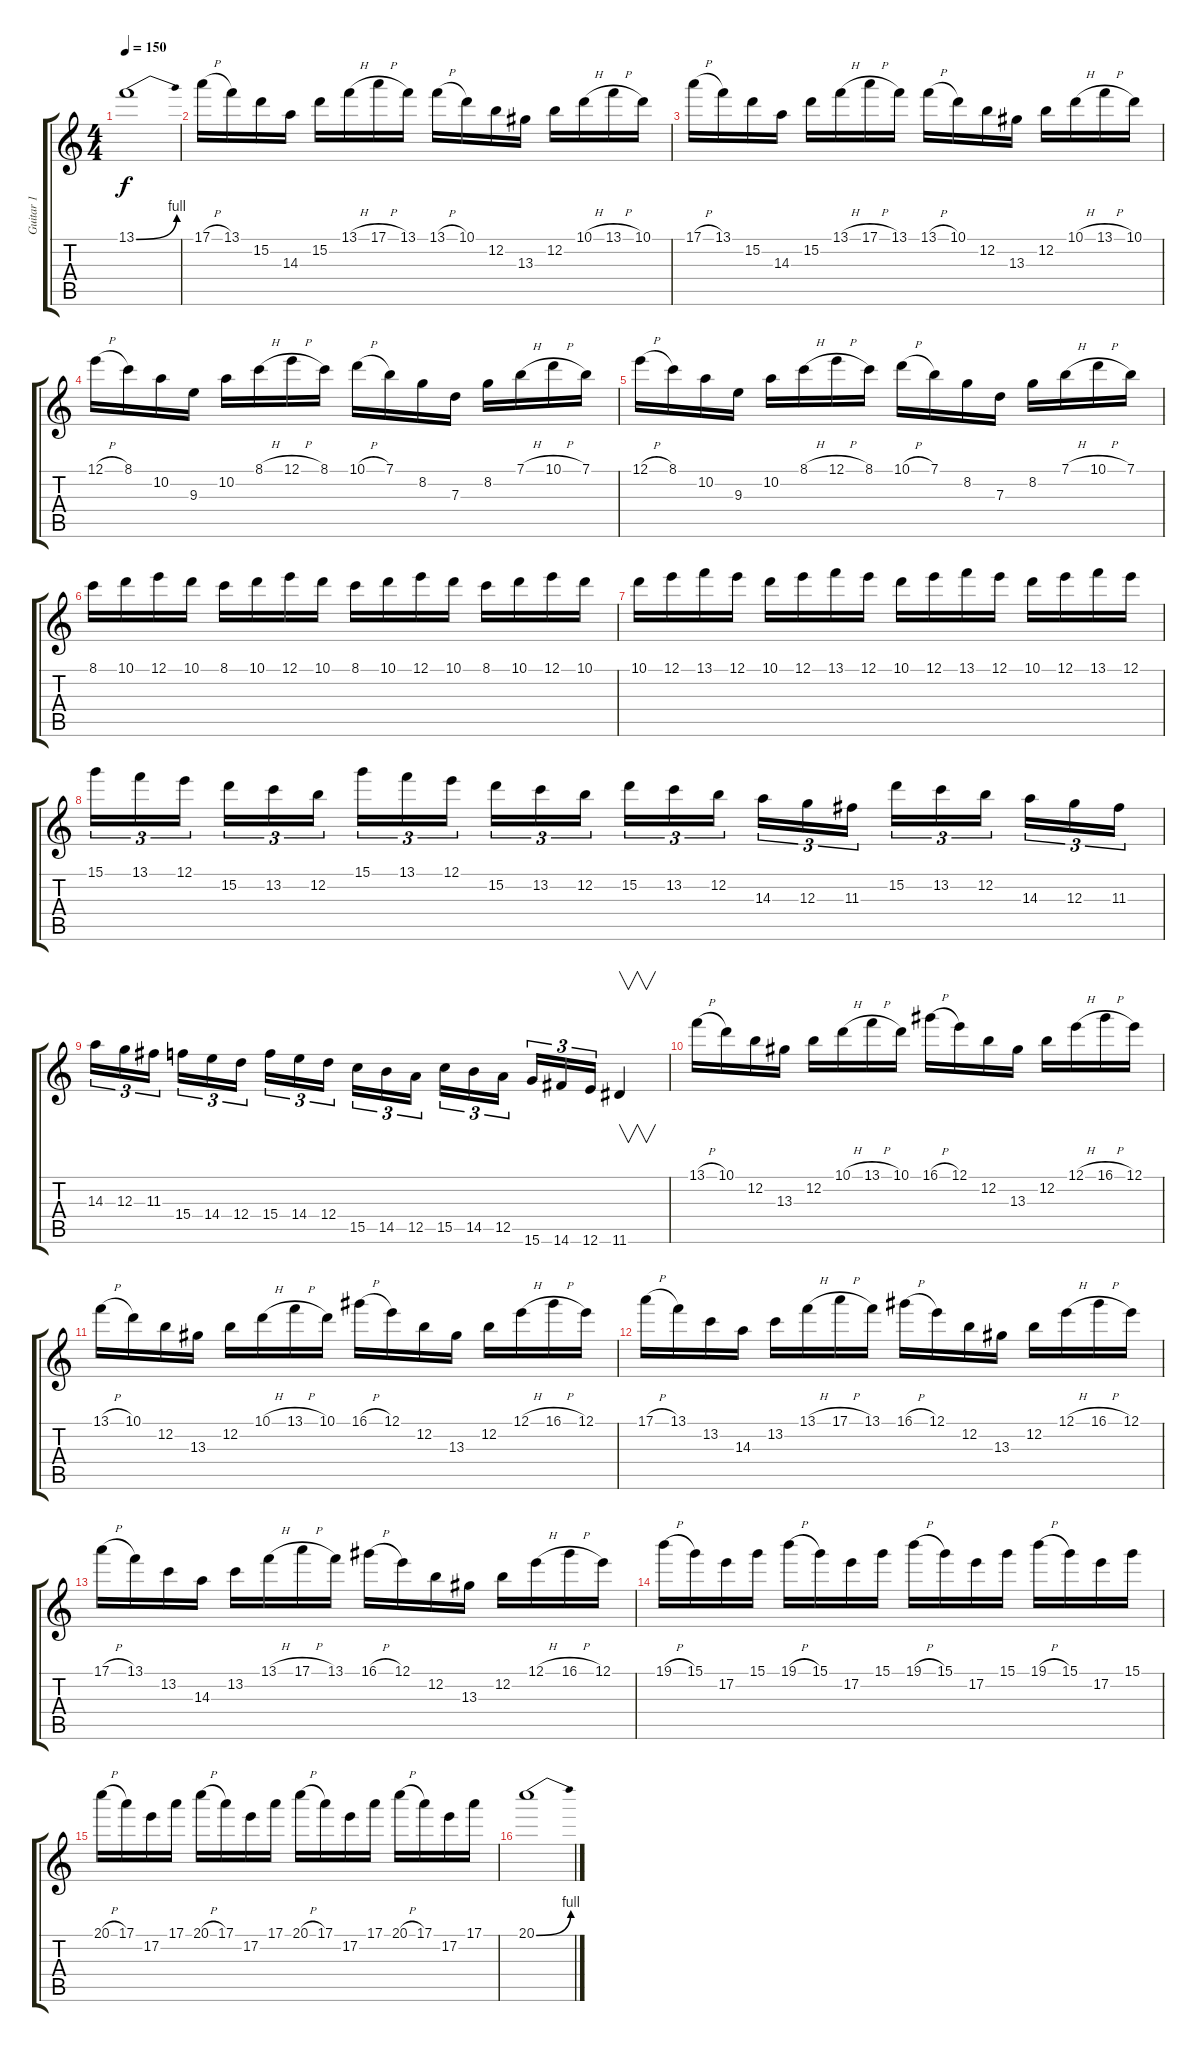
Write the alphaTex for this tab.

\track ("Guitar 1" "Guitar 1") {instrument overdrivenguitar}
\staff {score tabs}
\tuning (E4 B3 G3 D3 A2 E2) {hide}
\ts (4 4)
\tempo 150
\clef g2
\ks c
13.1{be (bend 0 0 60 4)}.1{dy f} |
17.1{h}.16 13.1.16 15.2.16 14.3.16 15.2.16 13.1{h}.16 17.1{h}.16 13.1.16 13.1{h}.16 10.1.16 12.2.16 13.3.16 12.2.16 10.1{h}.16 13.1{h}.16 10.1.16 |
17.1{h}.16 13.1.16 15.2.16 14.3.16 15.2.16 13.1{h}.16 17.1{h}.16 13.1.16 13.1{h}.16 10.1.16 12.2.16 13.3.16 12.2.16 10.1{h}.16 13.1{h}.16 10.1.16 |
12.1{h}.16 8.1.16 10.2.16 9.3.16 10.2.16 8.1{h}.16 12.1{h}.16 8.1.16 10.1{h}.16 7.1.16 8.2.16 7.3.16 8.2.16 7.1{h}.16 10.1{h}.16 7.1.16 |
12.1{h}.16 8.1.16 10.2.16 9.3.16 10.2.16 8.1{h}.16 12.1{h}.16 8.1.16 10.1{h}.16 7.1.16 8.2.16 7.3.16 8.2.16 7.1{h}.16 10.1{h}.16 7.1.16 |
8.1.16 10.1.16 12.1.16 10.1.16 8.1.16 10.1.16 12.1.16 10.1.16 8.1.16 10.1.16 12.1.16 10.1.16 8.1.16 10.1.16 12.1.16 10.1.16 |
10.1.16 12.1.16 13.1.16 12.1.16 10.1.16 12.1.16 13.1.16 12.1.16 10.1.16 12.1.16 13.1.16 12.1.16 10.1.16 12.1.16 13.1.16 12.1.16 |
15.1.16{tu (3 2)} 13.1.16{tu (3 2)} 12.1.16{tu (3 2)} 15.2.16{tu (3 2)} 13.2.16{tu (3 2)} 12.2.16{tu (3 2)} 15.1.16{tu (3 2)} 13.1.16{tu (3 2)} 12.1.16{tu (3 2)} 15.2.16{tu (3 2)} 13.2.16{tu (3 2)} 12.2.16{tu (3 2)} 15.2.16{tu (3 2)} 13.2.16{tu (3 2)} 12.2.16{tu (3 2)} 14.3.16{tu (3 2)} 12.3.16{tu (3 2)} 11.3.16{tu (3 2)} 15.2.16{tu (3 2)} 13.2.16{tu (3 2)} 12.2.16{tu (3 2)} 14.3.16{tu (3 2)} 12.3.16{tu (3 2)} 11.3.16{tu (3 2)} |
14.3.16{tu (3 2)} 12.3.16{tu (3 2)} 11.3.16{tu (3 2)} 15.4.16{tu (3 2)} 14.4.16{tu (3 2)} 12.4.16{tu (3 2)} 15.4.16{tu (3 2)} 14.4.16{tu (3 2)} 12.4.16{tu (3 2)} 15.5.16{tu (3 2)} 14.5.16{tu (3 2)} 12.5.16{tu (3 2)} 15.5.16{tu (3 2)} 14.5.16{tu (3 2)} 12.5.16{tu (3 2)} 15.6.16{tu (3 2)} 14.6.16{tu (3 2)} 12.6.16{tu (3 2)} 11.6.4{v} |
13.1{h}.16 10.1.16 12.2.16 13.3.16 12.2.16 10.1{h}.16 13.1{h}.16 10.1.16 16.1{h}.16 12.1.16 12.2.16 13.3.16 12.2.16 12.1{h}.16 16.1{h}.16 12.1.16 |
13.1{h}.16 10.1.16 12.2.16 13.3.16 12.2.16 10.1{h}.16 13.1{h}.16 10.1.16 16.1{h}.16 12.1.16 12.2.16 13.3.16 12.2.16 12.1{h}.16 16.1{h}.16 12.1.16 |
17.1{h}.16 13.1.16 13.2.16 14.3.16 13.2.16 13.1{h}.16 17.1{h}.16 13.1.16 16.1{h}.16 12.1.16 12.2.16 13.3.16 12.2.16 12.1{h}.16 16.1{h}.16 12.1.16 |
17.1{h}.16 13.1.16 13.2.16 14.3.16 13.2.16 13.1{h}.16 17.1{h}.16 13.1.16 16.1{h}.16 12.1.16 12.2.16 13.3.16 12.2.16 12.1{h}.16 16.1{h}.16 12.1.16 |
19.1{h}.16 15.1.16 17.2.16 15.1.16 19.1{h}.16 15.1.16 17.2.16 15.1.16 19.1{h}.16 15.1.16 17.2.16 15.1.16 19.1{h}.16 15.1.16 17.2.16 15.1.16 |
20.1{h}.16 17.1.16 17.2.16 17.1.16 20.1{h}.16 17.1.16 17.2.16 17.1.16 20.1{h}.16 17.1.16 17.2.16 17.1.16 20.1{h}.16 17.1.16 17.2.16 17.1.16 |
20.1{be (bend 0 0 60 4)}.1
